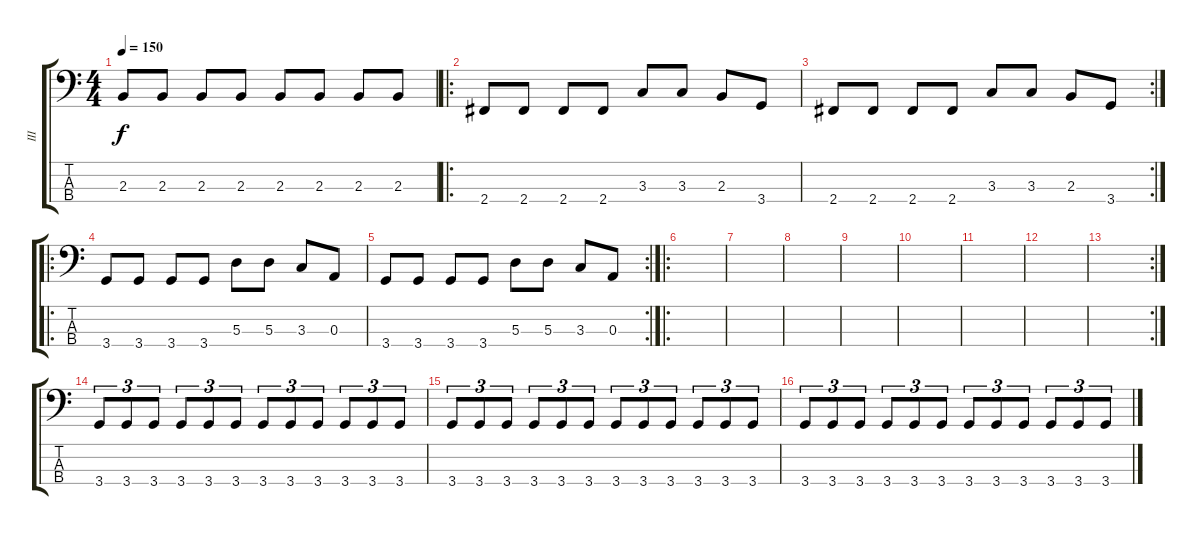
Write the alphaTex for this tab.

\track ("III" "III") {instrument electricbassfinger}
\staff {score tabs}
\tuning (G2 D2 A1 E1) {hide}
\ts (4 4)
\tempo 150
\clef f4
\ks c
2.3.8{dy f} 2.3.8 2.3.8 2.3.8 2.3.8 2.3.8 2.3.8 2.3.8 |
\ro
2.4.8 2.4.8 2.4.8 2.4.8 3.3.8 3.3.8 2.3.8 3.4.8 |
\rc 2
2.4.8 2.4.8 2.4.8 2.4.8 3.3.8 3.3.8 2.3.8 3.4.8 |
\ro
3.4.8 3.4.8 3.4.8 3.4.8 5.3.8 5.3.8 3.3.8 0.3.8 |
\rc 2
3.4.8 3.4.8 3.4.8 3.4.8 5.3.8 5.3.8 3.3.8 0.3.8 |
\ro
|
|
|
|
|
|
|
\rc 2
|
3.4.8{tu (3 2)} 3.4.8{tu (3 2)} 3.4.8{tu (3 2)} 3.4.8{tu (3 2)} 3.4.8{tu (3 2)} 3.4.8{tu (3 2)} 3.4.8{tu (3 2)} 3.4.8{tu (3 2)} 3.4.8{tu (3 2)} 3.4.8{tu (3 2)} 3.4.8{tu (3 2)} 3.4.8{tu (3 2)} |
3.4.8{tu (3 2)} 3.4.8{tu (3 2)} 3.4.8{tu (3 2)} 3.4.8{tu (3 2)} 3.4.8{tu (3 2)} 3.4.8{tu (3 2)} 3.4.8{tu (3 2)} 3.4.8{tu (3 2)} 3.4.8{tu (3 2)} 3.4.8{tu (3 2)} 3.4.8{tu (3 2)} 3.4.8{tu (3 2)} |
3.4.8{tu (3 2)} 3.4.8{tu (3 2)} 3.4.8{tu (3 2)} 3.4.8{tu (3 2)} 3.4.8{tu (3 2)} 3.4.8{tu (3 2)} 3.4.8{tu (3 2)} 3.4.8{tu (3 2)} 3.4.8{tu (3 2)} 3.4.8{tu (3 2)} 3.4.8{tu (3 2)} 3.4.8{tu (3 2)}
